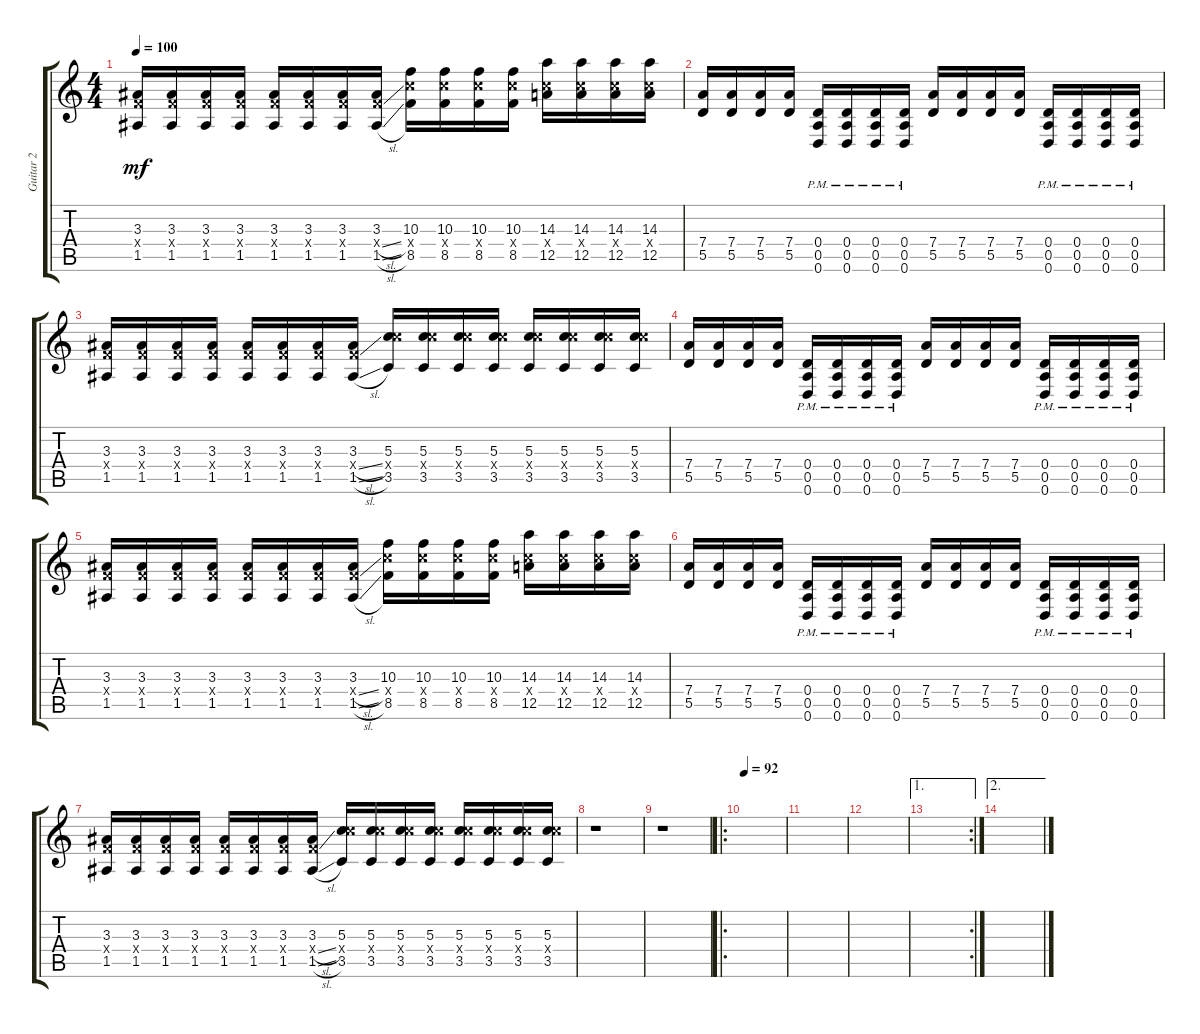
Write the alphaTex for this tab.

\track ("Guitar 2" "Guitar 2") {instrument distortionguitar}
\staff {score tabs}
\tuning (E4 B3 G3 D3 A2 D2) {hide}
\ts (4 4)
\tempo 100
\clef g2
\ks c
(3.3 3.4{x} 1.5).16{dy mf} (3.3 3.4{x} 1.5).16 (3.3 3.4{x} 1.5).16 (3.3 3.4{x} 1.5).16 (3.3 3.4{x} 1.5).16 (3.3 3.4{x} 1.5).16 (3.3 3.4{x} 1.5).16 (3.3 3.4{sl x} 1.5{sl}).16 (10.3 10.4{x} 8.5).16 (10.3 10.4{x} 8.5).16 (10.3 10.4{x} 8.5).16 (10.3 10.4{x} 8.5).16 (14.3 10.4{x} 12.5).16 (14.3 10.4{x} 12.5).16 (14.3 10.4{x} 12.5).16 (14.3 10.4{x} 12.5).16 |
(7.4 5.5).16 (7.4 5.5).16 (7.4 5.5).16 (7.4 5.5).16 (0.4{pm} 0.5{pm} 0.6{pm}).16 (0.4{pm} 0.5{pm} 0.6{pm}).16 (0.4{pm} 0.5{pm} 0.6{pm}).16 (0.4{pm} 0.5{pm} 0.6{pm}).16 (7.4 5.5).16 (7.4 5.5).16 (7.4 5.5).16 (7.4 5.5).16 (0.4{pm} 0.5{pm} 0.6{pm}).16 (0.4{pm} 0.5{pm} 0.6{pm}).16 (0.4{pm} 0.5{pm} 0.6{pm}).16 (0.4{pm} 0.5{pm} 0.6{pm}).16 |
(3.3 3.4{x} 1.5).16 (3.3 3.4{x} 1.5).16 (3.3 3.4{x} 1.5).16 (3.3 3.4{x} 1.5).16 (3.3 3.4{x} 1.5).16 (3.3 3.4{x} 1.5).16 (3.3 3.4{x} 1.5).16 (3.3 3.4{sl x} 1.5{sl}).16 (5.3 10.4{x} 3.5).16 (5.3 10.4{x} 3.5).16 (5.3 10.4{x} 3.5).16 (5.3 10.4{x} 3.5).16 (5.3 10.4{x} 3.5).16 (5.3 10.4{x} 3.5).16 (5.3 10.4{x} 3.5).16 (5.3 10.4{x} 3.5).16 |
(7.4 5.5).16 (7.4 5.5).16 (7.4 5.5).16 (7.4 5.5).16 (0.4{pm} 0.5{pm} 0.6{pm}).16 (0.4{pm} 0.5{pm} 0.6{pm}).16 (0.4{pm} 0.5{pm} 0.6{pm}).16 (0.4{pm} 0.5{pm} 0.6{pm}).16 (7.4 5.5).16 (7.4 5.5).16 (7.4 5.5).16 (7.4 5.5).16 (0.4{pm} 0.5{pm} 0.6{pm}).16 (0.4{pm} 0.5{pm} 0.6{pm}).16 (0.4{pm} 0.5{pm} 0.6{pm}).16 (0.4{pm} 0.5{pm} 0.6{pm}).16 |
(3.3 3.4{x} 1.5).16 (3.3 3.4{x} 1.5).16 (3.3 3.4{x} 1.5).16 (3.3 3.4{x} 1.5).16 (3.3 3.4{x} 1.5).16 (3.3 3.4{x} 1.5).16 (3.3 3.4{x} 1.5).16 (3.3 3.4{sl x} 1.5{sl}).16 (10.3 10.4{x} 8.5).16 (10.3 10.4{x} 8.5).16 (10.3 10.4{x} 8.5).16 (10.3 10.4{x} 8.5).16 (14.3 10.4{x} 12.5).16 (14.3 10.4{x} 12.5).16 (14.3 10.4{x} 12.5).16 (14.3 10.4{x} 12.5).16 |
(7.4 5.5).16 (7.4 5.5).16 (7.4 5.5).16 (7.4 5.5).16 (0.4{pm} 0.5{pm} 0.6{pm}).16 (0.4{pm} 0.5{pm} 0.6{pm}).16 (0.4{pm} 0.5{pm} 0.6{pm}).16 (0.4{pm} 0.5{pm} 0.6{pm}).16 (7.4 5.5).16 (7.4 5.5).16 (7.4 5.5).16 (7.4 5.5).16 (0.4{pm} 0.5{pm} 0.6{pm}).16 (0.4{pm} 0.5{pm} 0.6{pm}).16 (0.4{pm} 0.5{pm} 0.6{pm}).16 (0.4{pm} 0.5{pm} 0.6{pm}).16 |
(3.3 3.4{x} 1.5).16 (3.3 3.4{x} 1.5).16 (3.3 3.4{x} 1.5).16 (3.3 3.4{x} 1.5).16 (3.3 3.4{x} 1.5).16 (3.3 3.4{x} 1.5).16 (3.3 3.4{x} 1.5).16 (3.3 3.4{sl x} 1.5{sl}).16 (5.3 10.4{x} 3.5).16 (5.3 10.4{x} 3.5).16 (5.3 10.4{x} 3.5).16 (5.3 10.4{x} 3.5).16 (5.3 10.4{x} 3.5).16 (5.3 10.4{x} 3.5).16 (5.3 10.4{x} 3.5).16 (5.3 10.4{x} 3.5).16 |
r.1 |
r.1 |
\ro
\tempo 92
|
|
|
\ae 1
\rc 2
|
\ae 2
